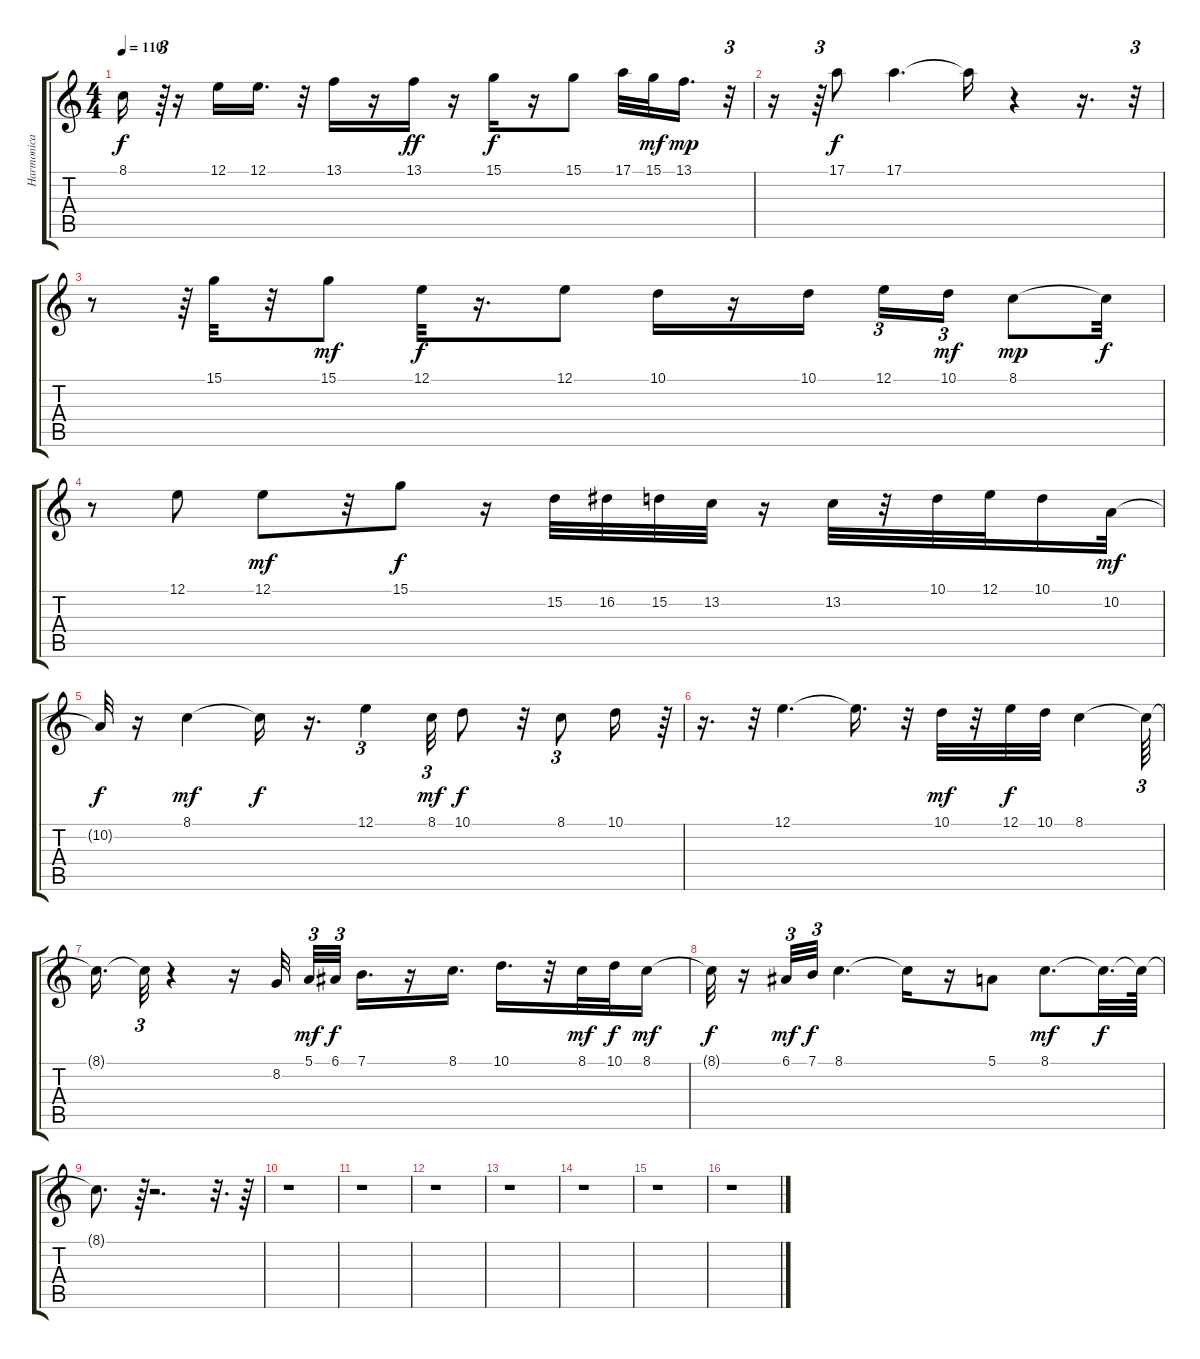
\track ("Harmonica" "Harmonica") {instrument harmonica}
\staff {score tabs}
\tuning (E4 B3 G3 D3 A2 E2) {hide}
\ts (4 4)
\tempo 110
\clef g2
\ks c
8.1{t}.16{dy f} r.64{tu (3 2)} r.16 12.1.16 12.1.16{d} r.32 13.1.16 r.16 13.1.16{dy ff} r.16 15.1.16{dy f} r.16 15.1.8 17.1.32 15.1.32{dy mf} 13.1.16{d dy mp} r.32{tu (3 2)} |
r.16 r.64{tu (3 2)} 17.1.8{dy f} 17.1.4{d} 17.1{t}.16 r.4 r.16{d} r.32{tu (3 2)} |
r.8 r.64{tu (3 2)} 15.1.32 r.32 15.1.8{dy mf} 12.1.32{dy f} r.16{d} 12.1.8 10.1.16 r.16 10.1.16 12.1.16{tu (3 2)} 10.1.16{tu (3 2) dy mf} 8.1.8{dy mp} 8.1{t}.32{dy f} |
r.8 12.1.8 12.1.8{dy mf} r.32 15.1.8{dy f} r.16 15.2.32 16.2.32 15.2.32 13.2.32 r.16 13.2.32 r.32 10.1.32 12.1.32 10.1.16 10.2.32{dy mf} |
10.2{t}.32{dy f} r.16 8.1.4{dy mf} 8.1{t}.16{dy f} r.16{d} 12.1.4{tu (3 2)} 8.1.32{tu (3 2) dy mf} 10.1.8{dy f} r.32 8.1.8{tu (3 2)} 10.1.16 r.64{tu (3 2)} |
r.16{d} r.32{tu (3 2)} 12.1.4{d} 12.1{t}.16{d} r.32 10.1.32{dy mf} r.32 12.1.32{dy f} 10.1.32 8.1.4 8.1{t}.64{tu (3 2)} |
8.1{t}.16{d} 8.1{t}.32{tu (3 2)} r.4 r.16 8.2.32{beam splitsecondary} 5.1.32{tu (3 2) dy mf} 6.1.32{tu (3 2) dy f} 7.1.16{d} r.16 8.1.16{d} 10.1.16{d} r.32 8.1.32{dy mf} 10.1.32{dy f} 8.1.16{dy mf} |
8.1{t}.32{dy f} r.16 6.1.32{tu (3 2) dy mf} 7.1.32{tu (3 2) dy f} 8.1.4{d} 8.1{t}.16 r.16 5.1.8 8.1.8{d dy mf} 8.1{t}.32{d dy f} 8.1{t}.64 |
8.1{t}.8{d} r.64{tu (3 2)} r.2{d} r.32{d} r.64 |
r.1 |
r.1 |
r.1 |
r.1 |
r.1 |
r.1 |
r.1
